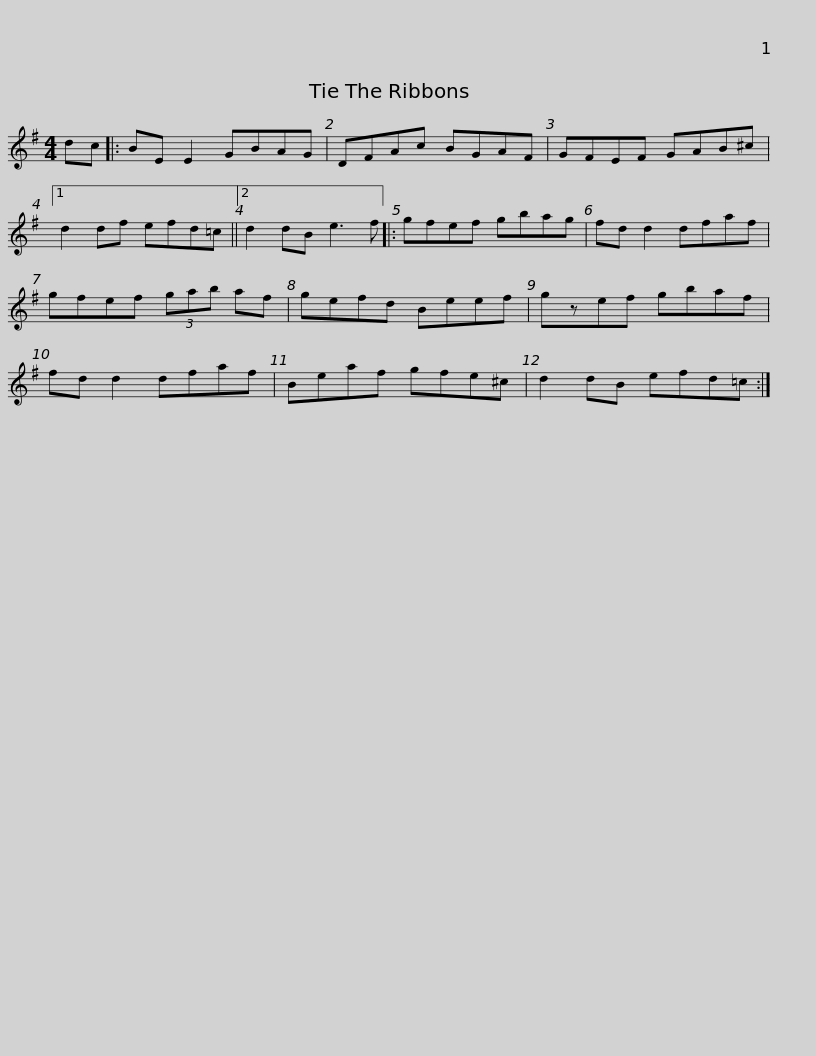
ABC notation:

X:1
L:1/8
M:4/4
I:linebreak $
K:Emin
V:1 treble
V:1
 dc |: BE E2 GBAG | DFAc BGAF | GFEF GAB^c |1 d2 df efd=c ||2 %5
 d2 dB e3 f |:$ gfef gbag | fd d2 dfaf | gfef (3gab af | gefd Beef | %10
 gzef gbaf |$ fd d2 dfaf | Beaf gfe^c | d2 dB efd=c :| %14
